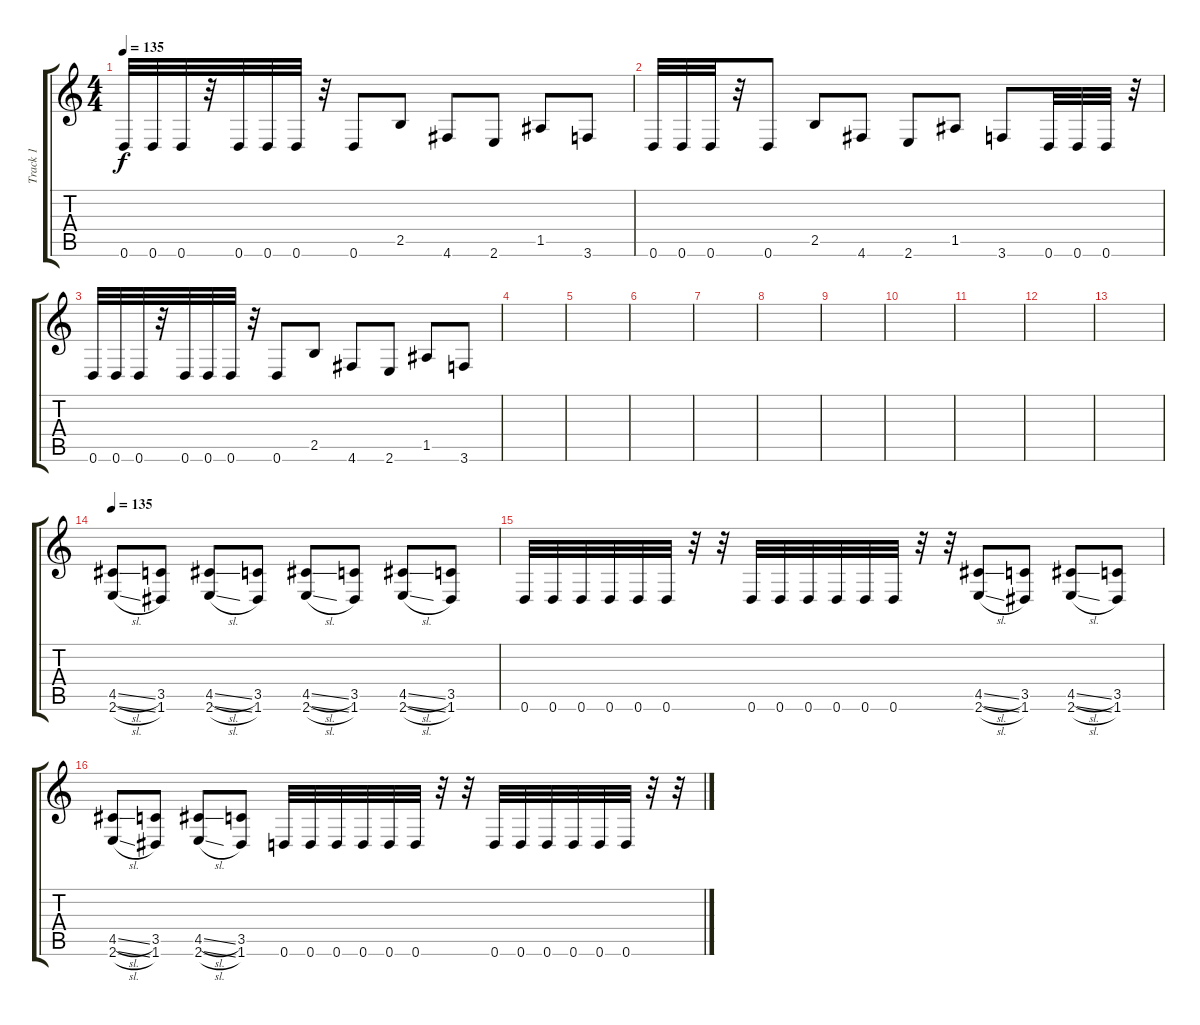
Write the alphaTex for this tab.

\track ("Track 1" "Track 1") {instrument distortionguitar}
\staff {score tabs}
\tuning (E4 B3 G3 D3 A2 D2) {hide}
\ts (4 4)
\tempo 135
\clef g2
\ks c
0.6.32{dy f} 0.6.32 0.6.32 r.32 0.6.32 0.6.32 0.6.32 r.32 0.6.8 2.5.8 4.6.8 2.6.8 1.5.8 3.6.8 |
0.6.32 0.6.32 0.6.32 r.32 0.6.8 2.5.8 4.6.8 2.6.8 1.5.8 3.6.8 0.6.32 0.6.32 0.6.32 r.32 |
0.6.32 0.6.32 0.6.32 r.32 0.6.32 0.6.32 0.6.32 r.32 0.6.8 2.5.8 4.6.8 2.6.8 1.5.8 3.6.8 |
|
|
|
|
|
|
|
|
|
|
\tempo 135
(4.5{sl} 2.6{sl}).8 (3.5 1.6).8 (4.5{sl} 2.6{sl}).8 (3.5 1.6).8 (4.5{sl} 2.6{sl}).8 (3.5 1.6).8 (4.5{sl} 2.6{sl}).8 (3.5 1.6).8 |
0.6.32 0.6.32 0.6.32 0.6.32 0.6.32 0.6.32 r.32 r.32 0.6.32 0.6.32 0.6.32 0.6.32 0.6.32 0.6.32 r.32 r.32 (4.5{sl} 2.6{sl}).8 (3.5 1.6).8 (4.5{sl} 2.6{sl}).8 (3.5 1.6).8 |
(4.5{sl} 2.6{sl}).8 (3.5 1.6).8 (4.5{sl} 2.6{sl}).8 (3.5 1.6).8 0.6.32 0.6.32 0.6.32 0.6.32 0.6.32 0.6.32 r.32 r.32 0.6.32 0.6.32 0.6.32 0.6.32 0.6.32 0.6.32 r.32 r.32
